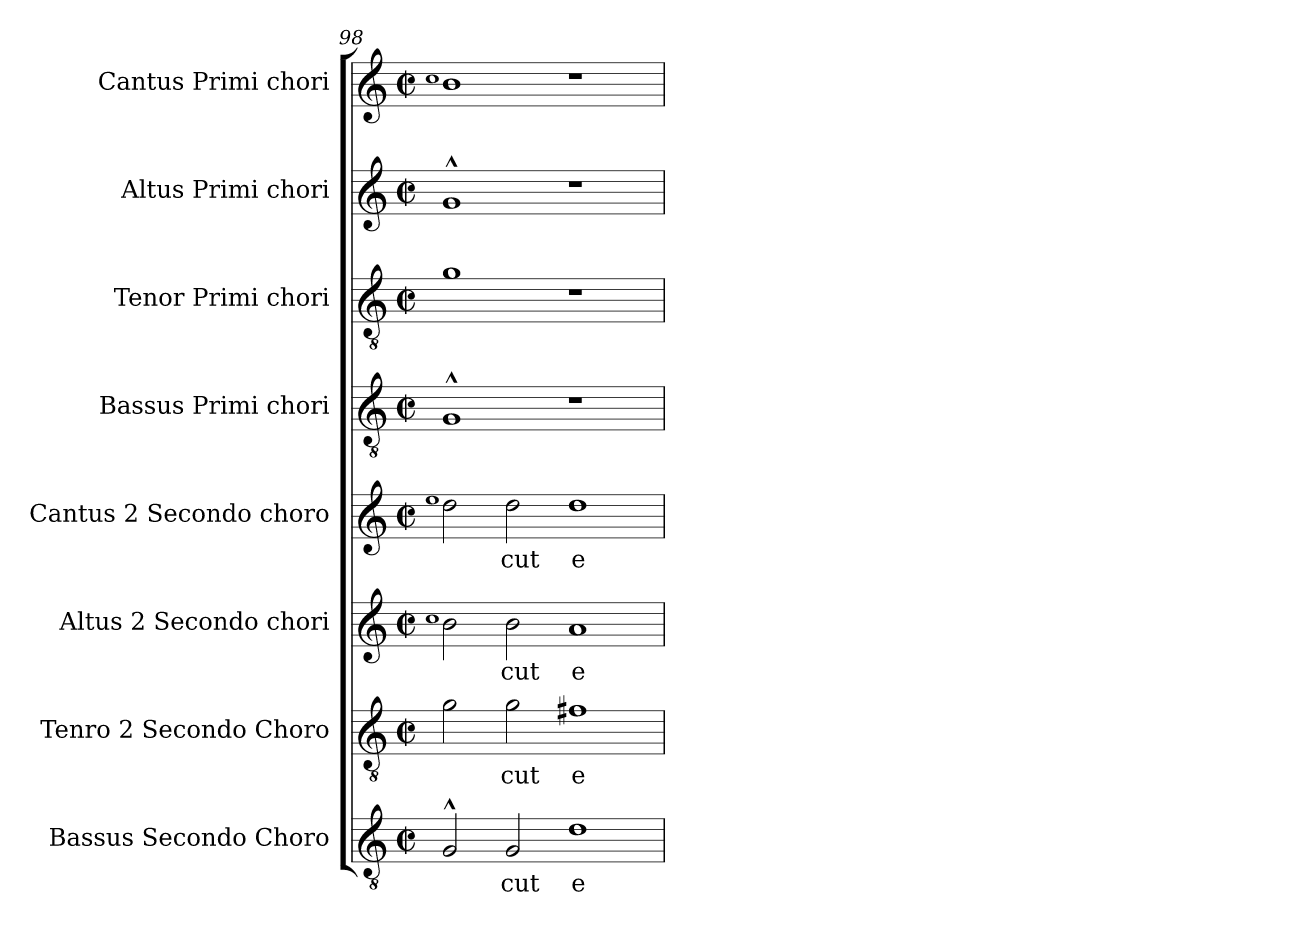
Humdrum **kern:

**kern	**text	**kern	**text	**kern	**text	**kern	**text	**kern	**kern	**kern	**kern
*part8	*part8	*part7	*part7	*part6	*part6	*part5	*part5	*part4	*part3	*part2	*part1
*staff8	*staff8	*staff7	*staff7	*staff6	*staff6	*staff5	*staff5	*staff4	*staff3	*staff2	*staff1
*I"Bassus  Secondo Choro	*	*I"Tenro 2  Secondo Choro	*	*I"Altus 2  Secondo chori	*	*I"Cantus 2  Secondo choro	*	*I"Bassus  Primi chori	*I"Tenor  Primi chori	*I"Altus  Primi chori	*I"Cantus  Primi chori
*I'Ch	*	*I'Ch	*	*I'Ch	*	*I'Ch	*	*I'Ch	*I'Ch	*I'Ch	*I'Ch
!!LO:LB:g=z
*clefGv2	*	*clefGv2	*	*clefG2	*	*clefG2	*	*clefGv2	*clefGv2	*clefG2	*clefG2
*M2/2	*	*M2/2	*	*M2/2	*	*M2/2	*	*M2/2	*M2/2	*M2/2	*M2/2
*met(c|)	*	*met(c|)	*	*met(c|)	*	*met(c|)	*	*met(c|)	*met(c|)	*met(c|)	*met(c|)
=98	=98	=98	=98	=98	=98	=98	=98	=98	=98	=98	=98
.	.	.	.	1qcc/	.	1qee/	.	.	.	.	1qcc/
2G^^</	.	2g\	.	2b\	.	2dd\	.	1G^^<	1g	1g^^<	1b
!	!LO:LY:b:cj	!	!LO:LY:b:cj	!	!LO:LY:b:cj	!	!LO:LY:b:cj	!	!	!	!
2G/	-cut	2g\	-cut	2b\	-cut	2dd\	-cut	.	.	.	.
!	!LO:LY:b:rj	!	!LO:LY:b:rj	!	!LO:LY:b:rj	!	!LO:LY:b:rj	!	!	!	!
1d	e-	1f#X	e-	1a	e-	1dd	e-	1r	1r	1r	1r
=	=	=	=	=	=	=	=	=	=	=	=
*-	*-	*-	*-	*-	*-	*-	*-	*-	*-	*-	*-
